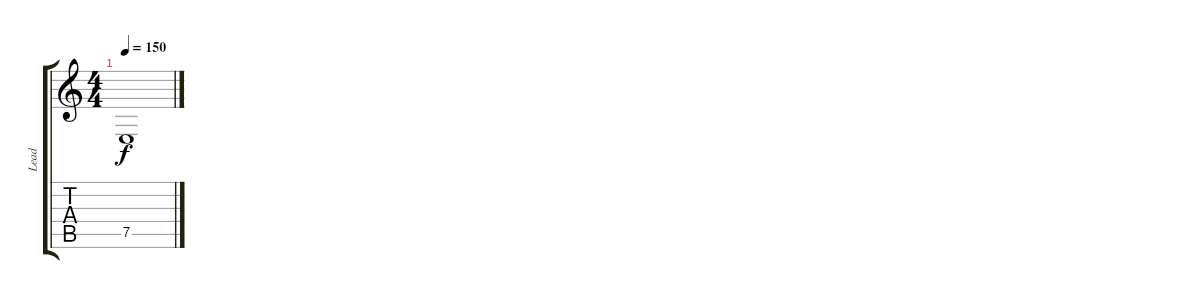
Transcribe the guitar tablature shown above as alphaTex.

\track ("Lead" "Lead") {instrument lead1square}
\staff {score tabs}
\tuning (E4 B3 G3 D3 A2 E2) {hide}
\ts (4 4)
\tempo 150
\clef g2
\ks c
7.5.1{dy f}
